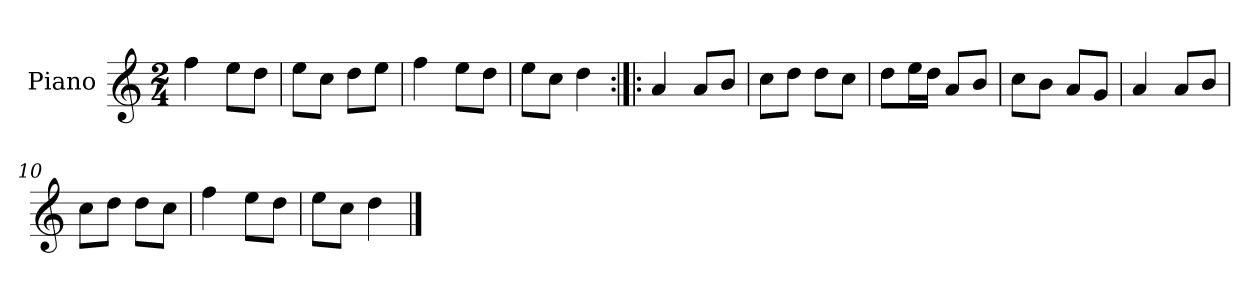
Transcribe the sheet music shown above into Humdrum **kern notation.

**kern
*part1
*staff1
*I"Piano
*I'Pno.
*clefG2
*k[]
*M2/4
=1
4ff\
8ee\L
8dd\J
=2
8ee\L
8cc\J
8dd\L
8ee\J
=3
4ff\
8ee\L
8dd\J
=4
8ee\L
8cc\J
4dd\
=5:|!|:
4a/
8a/L
8b/J
=6
8cc\L
8dd\J
8dd\L
8cc\J
=7
8dd\L
16ee\L
16dd\JJ
8a/L
8b/J
=8
8cc\L
8b\J
8a/L
8g/J
=9
4a/
8a/L
8b/J
=10
8cc\L
8dd\J
8dd\L
8cc\J
=11
4ff\
8ee\L
8dd\J
!!LO:LB:g=z
=12
8ee\L
8cc\J
4dd\
==
*-
